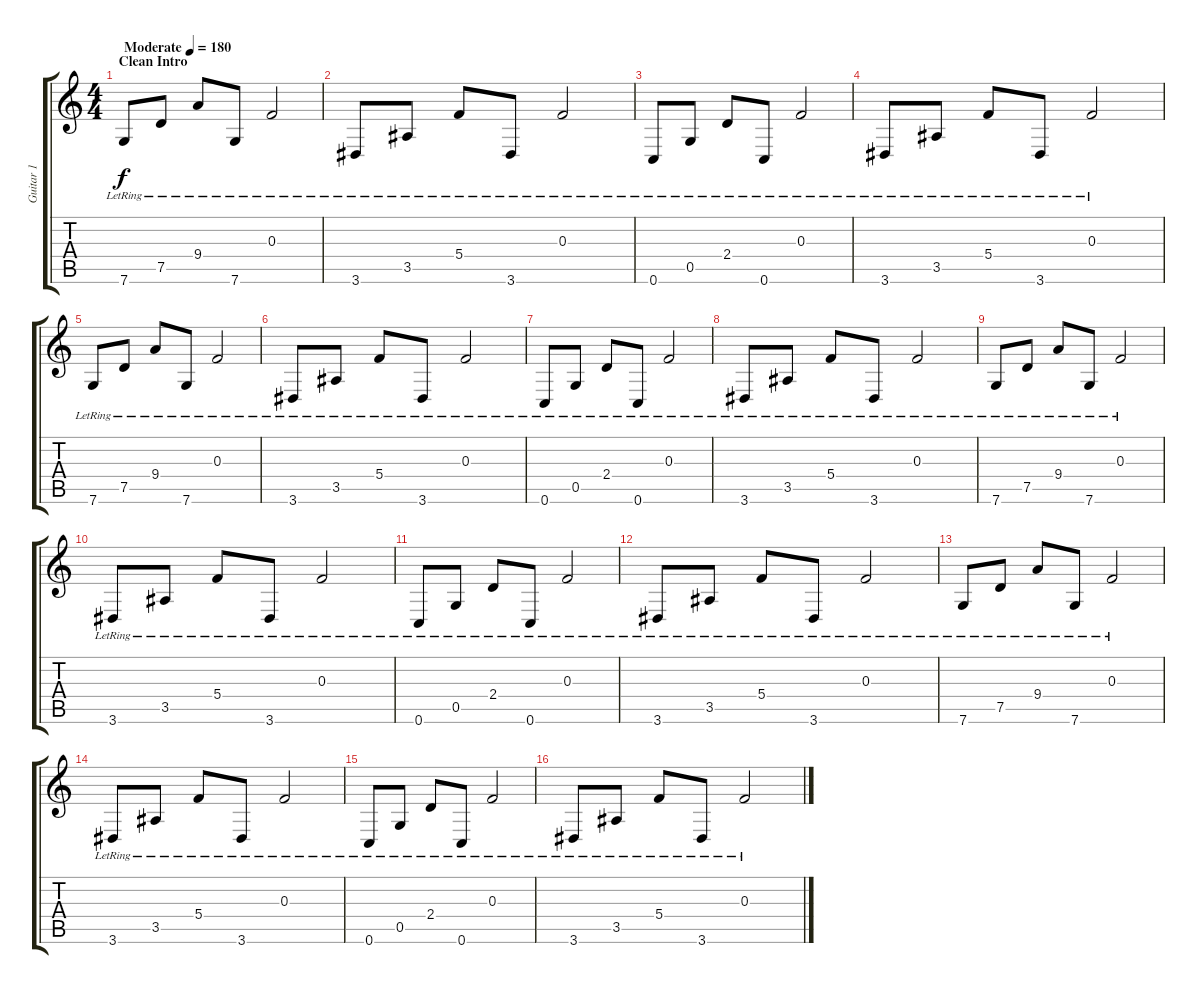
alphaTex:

\track ("Guitar 1" "Guitar 1") {instrument electricguitarclean}
\staff {score tabs}
\tuning (D4 A3 F3 C3 G2 C2) {hide}
\ts (4 4)
\section ("" "Clean Intro")
\tempo (180 "Moderate")
\tempo 120
\tempo (180 "Moderate")
\clef g2
\ks c
7.6{lr}.8{dy f instrument electricguitarclean} 7.5{lr}.8 9.4{lr}.8 7.6{lr}.8 0.3{lr}.2 |
3.6{lr}.8 3.5{lr}.8 5.4{lr}.8 3.6{lr}.8 0.3{lr}.2 |
0.6{lr}.8 0.5{lr}.8 2.4{lr}.8 0.6{lr}.8 0.3{lr}.2 |
3.6{lr}.8 3.5{lr}.8 5.4{lr}.8 3.6{lr}.8 0.3{lr}.2 |
7.6{lr}.8 7.5{lr}.8 9.4{lr}.8 7.6{lr}.8 0.3{lr}.2 |
3.6{lr}.8 3.5{lr}.8 5.4{lr}.8 3.6{lr}.8 0.3{lr}.2 |
0.6{lr}.8 0.5{lr}.8 2.4{lr}.8 0.6{lr}.8 0.3{lr}.2 |
3.6{lr}.8 3.5{lr}.8 5.4{lr}.8 3.6{lr}.8 0.3{lr}.2 |
7.6{lr}.8 7.5{lr}.8 9.4{lr}.8 7.6{lr}.8 0.3{lr}.2 |
3.6{lr}.8 3.5{lr}.8 5.4{lr}.8 3.6{lr}.8 0.3{lr}.2 |
0.6{lr}.8 0.5{lr}.8 2.4{lr}.8 0.6{lr}.8 0.3{lr}.2 |
3.6{lr}.8 3.5{lr}.8 5.4{lr}.8 3.6{lr}.8 0.3{lr}.2 |
7.6{lr}.8 7.5{lr}.8 9.4{lr}.8 7.6{lr}.8 0.3{lr}.2 |
3.6{lr}.8 3.5{lr}.8 5.4{lr}.8 3.6{lr}.8 0.3{lr}.2 |
0.6{lr}.8 0.5{lr}.8 2.4{lr}.8 0.6{lr}.8 0.3{lr}.2 |
3.6{lr}.8 3.5{lr}.8 5.4{lr}.8 3.6{lr}.8 0.3{lr}.2
